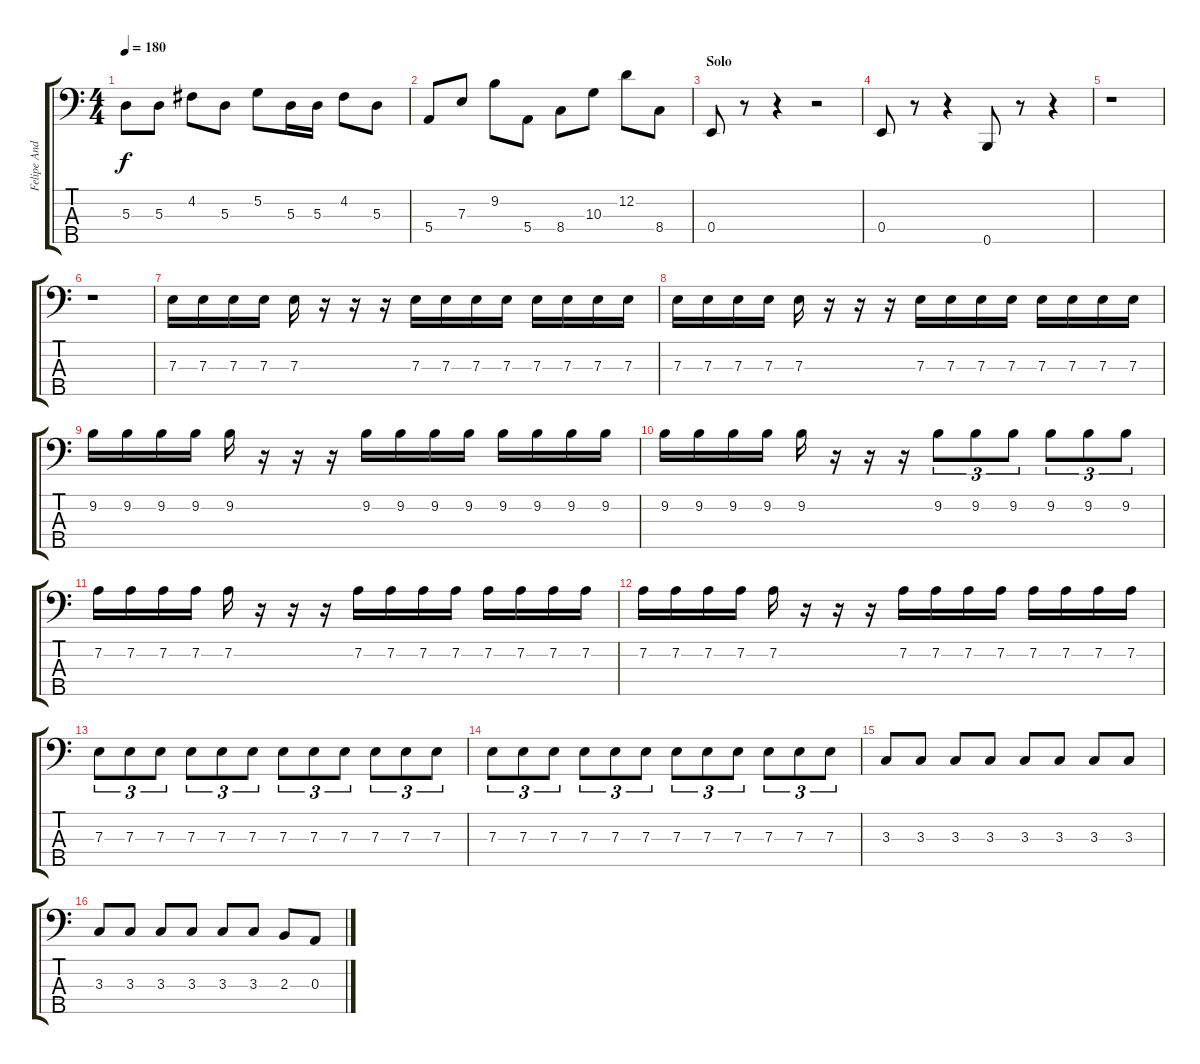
\track ("Felipe Andreoli" "Felipe And") {instrument electricbassfinger}
\staff {score tabs}
\tuning (G2 D2 A1 E1 B0) {hide}
\ts (4 4)
\tempo 180
\clef f4
\ks c
5.3.8{dy f} 5.3.8 4.2.8 5.3.8 5.2.8 5.3.16 5.3.16 4.2.8 5.3.8 |
5.4.8 7.3.8 9.2.8 5.4.8 8.4.8 10.3.8 12.2.8 8.4.8 |
\section ("" "Solo")
0.4.8 r.8 r.4 r.2 |
0.4.8 r.8 r.4 0.5.8 r.8 r.4 |
r.1 |
r.1 |
7.3.16 7.3.16 7.3.16 7.3.16 7.3.16 r.16 r.16 r.16 7.3.16 7.3.16 7.3.16 7.3.16 7.3.16 7.3.16 7.3.16 7.3.16 |
7.3.16 7.3.16 7.3.16 7.3.16 7.3.16 r.16 r.16 r.16 7.3.16 7.3.16 7.3.16 7.3.16 7.3.16 7.3.16 7.3.16 7.3.16 |
9.2.16 9.2.16 9.2.16 9.2.16 9.2.16 r.16 r.16 r.16 9.2.16 9.2.16 9.2.16 9.2.16 9.2.16 9.2.16 9.2.16 9.2.16 |
9.2.16 9.2.16 9.2.16 9.2.16 9.2.16 r.16 r.16 r.16 9.2.8{tu (3 2)} 9.2.8{tu (3 2)} 9.2.8{tu (3 2)} 9.2.8{tu (3 2)} 9.2.8{tu (3 2)} 9.2.8{tu (3 2)} |
7.2.16 7.2.16 7.2.16 7.2.16 7.2.16 r.16 r.16 r.16 7.2.16 7.2.16 7.2.16 7.2.16 7.2.16 7.2.16 7.2.16 7.2.16 |
7.2.16 7.2.16 7.2.16 7.2.16 7.2.16 r.16 r.16 r.16 7.2.16 7.2.16 7.2.16 7.2.16 7.2.16 7.2.16 7.2.16 7.2.16 |
7.3.8{tu (3 2)} 7.3.8{tu (3 2)} 7.3.8{tu (3 2)} 7.3.8{tu (3 2)} 7.3.8{tu (3 2)} 7.3.8{tu (3 2)} 7.3.8{tu (3 2)} 7.3.8{tu (3 2)} 7.3.8{tu (3 2)} 7.3.8{tu (3 2)} 7.3.8{tu (3 2)} 7.3.8{tu (3 2)} |
7.3.8{tu (3 2)} 7.3.8{tu (3 2)} 7.3.8{tu (3 2)} 7.3.8{tu (3 2)} 7.3.8{tu (3 2)} 7.3.8{tu (3 2)} 7.3.8{tu (3 2)} 7.3.8{tu (3 2)} 7.3.8{tu (3 2)} 7.3.8{tu (3 2)} 7.3.8{tu (3 2)} 7.3.8{tu (3 2)} |
3.3.8 3.3.8 3.3.8 3.3.8 3.3.8 3.3.8 3.3.8 3.3.8 |
3.3.8 3.3.8 3.3.8 3.3.8 3.3.8 3.3.8 2.3.8 0.3.8
